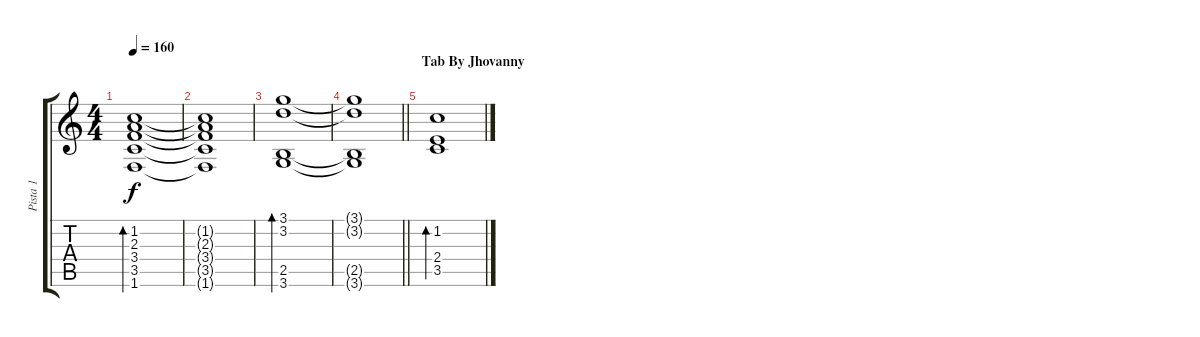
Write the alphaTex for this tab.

\track ("Pista 1" "Pista 1") {instrument acousticguitarsteel}
\staff {score tabs}
\tuning (E4 B3 G3 D3 A2 E2) {hide}
\ts (4 4)
\tempo 160
\clef g2
\ks c
(1.2 2.3 3.4 3.5 1.6).1{bd 120 dy f} |
(1.2{t} 2.3{t} 3.4{t} 3.5{t} 1.6{t}).1 |
(3.1 3.2 2.5 3.6).1{bd 120} |
\barLineRight lightlight
(3.1{t} 3.2{t} 2.5{t} 3.6{t}).1 |
\section ("" "Tab By Jhovanny")
(1.2 2.4 3.5).1{bd 240}
